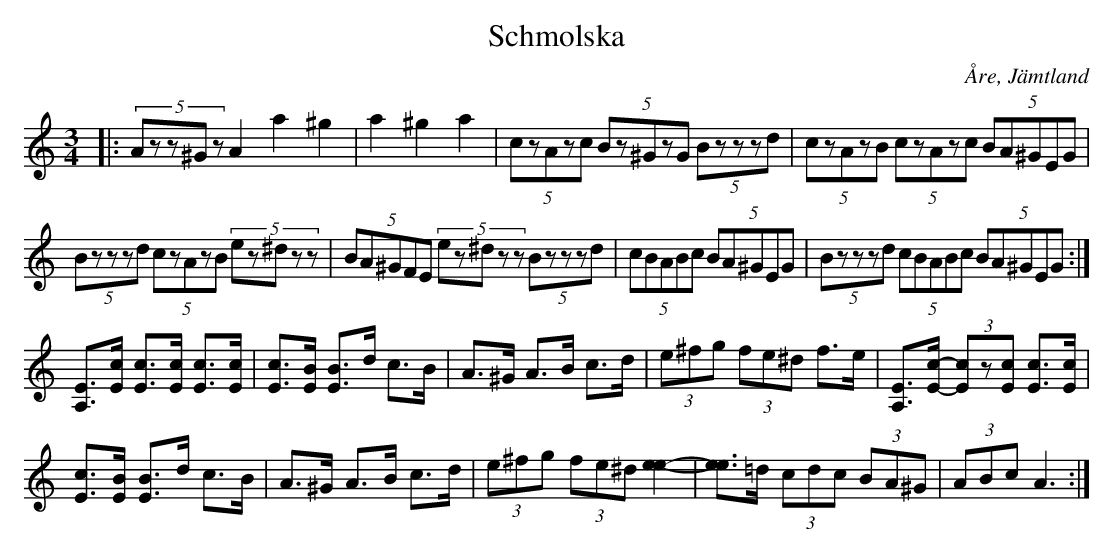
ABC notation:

X:1
T:Schmolska
O:Åre, Jämtland
M:3/4
L:1/8
K:Am
|: (5:2Azz^Gz A2 a2 ^g2|a2 ^g2 a2|  (5:2czAzc (5:2Bz^GzG (5:2Bzzzd|  (5:2czAzB (5:2czAzc (5:2BA^GEG|
 (5:2Bzzzd (5:2czAzB (5:2ez^dzz|  (5:2BA^GFE (5:2ez^dzz (5:2Bzzzd|  (5:2cBABc (5:2BA^GEG | (5:2Bzzzd (5:2cBABc (5:2BA^GEG  :|
[EA,]>[cE] [cE]>[cE] [cE]>[cE] | [cE]>[BE] [BE]>d c>B | A>^G A>B c>d | (3e^fg (3fe^d f>e | [EA,]>[c-E-] (3[cE]z[cE] [cE]>[cE] |
[cE]>[BE] [BE]>d c>B | A>^G A>B c>d | (3e^fg (3fe^d [e2-e2-] | [ee]>=d (3cdc (3BA^G | (3ABc A3 :|]
